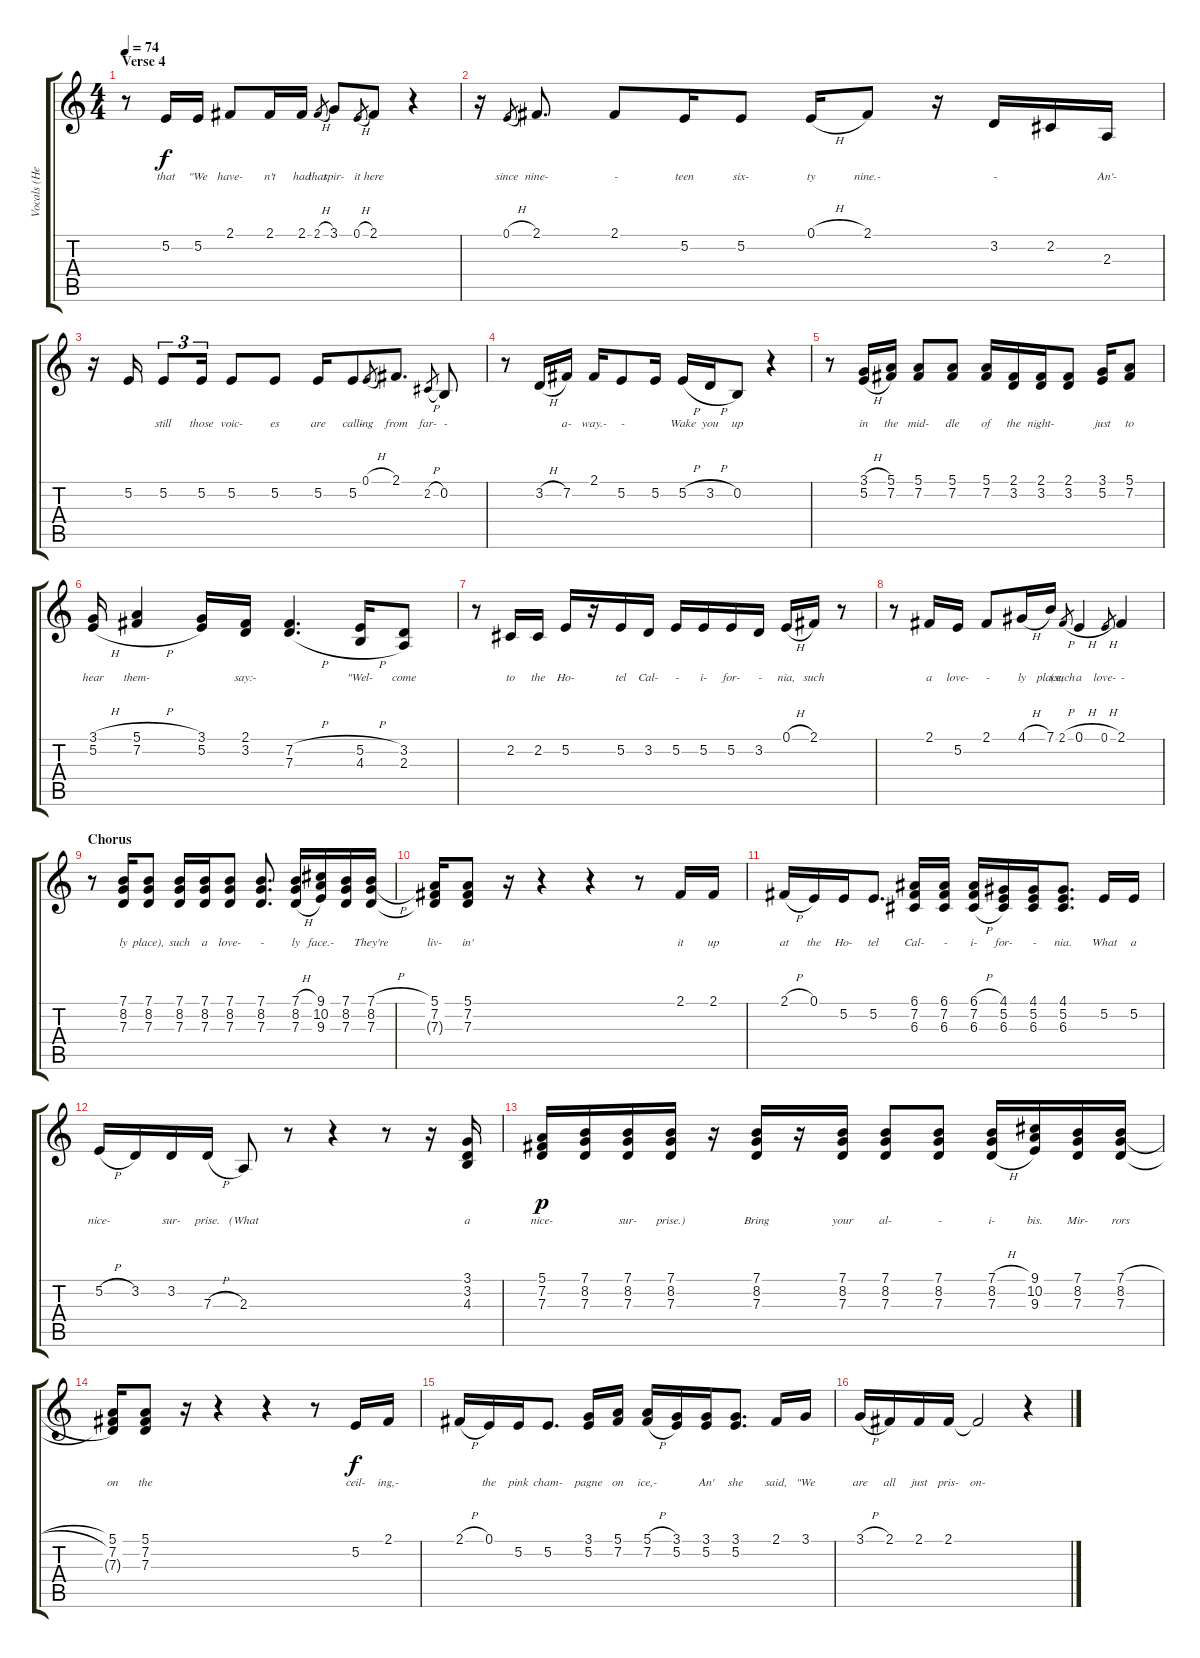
\track ("Vocals (Henley)" "Vocals (He") {instrument tenorsax}
\staff {score tabs}
\tuning (E4 B3 G3 D3 A2 E2) {hide}
\ts (4 4)
\section ("" "Verse 4")
\tempo 74
\clef g2
\ks c
r.8{dy f} 5.2.16{lyrics (0 "that") lyrics (1 "") lyrics (2 "") lyrics (3 "") lyrics (4 "")} 5.2.16{lyrics (0 "\"We") lyrics (1 "") lyrics (2 "") lyrics (3 "") lyrics (4 "")} 2.1.8{lyrics (0 "have-") lyrics (1 "") lyrics (2 "") lyrics (3 "") lyrics (4 "")} 2.1.16{lyrics (0 "n't") lyrics (1 "") lyrics (2 "") lyrics (3 "") lyrics (4 "")} 2.1.16{lyrics (0 "had") lyrics (1 "") lyrics (2 "") lyrics (3 "") lyrics (4 "")} 2.1{h}.8{lyrics (0 "that") lyrics (1 "") lyrics (2 "") lyrics (3 "") lyrics (4 "") gr} 3.1.8{lyrics (0 "spir-") lyrics (1 "") lyrics (2 "") lyrics (3 "") lyrics (4 "")} 0.1{h}.8{lyrics (0 "it") lyrics (1 "") lyrics (2 "") lyrics (3 "") lyrics (4 "") gr} 2.1.8{lyrics (0 "here") lyrics (1 "") lyrics (2 "") lyrics (3 "") lyrics (4 "")} r.4 |
r.16 0.1{h}.8{lyrics (0 "since") lyrics (1 "") lyrics (2 "") lyrics (3 "") lyrics (4 "") gr} 2.1.8{d lyrics (0 "nine-") lyrics (1 "") lyrics (2 "") lyrics (3 "") lyrics (4 "")} 2.1.8{lyrics (0 " -") lyrics (1 "") lyrics (2 "") lyrics (3 "") lyrics (4 "")} 5.2.16{lyrics (0 "teen") lyrics (1 "") lyrics (2 "") lyrics (3 "") lyrics (4 "")} 5.2.8{lyrics (0 "six-") lyrics (1 "") lyrics (2 "") lyrics (3 "") lyrics (4 "")} 0.1{h}.16{lyrics (0 "ty") lyrics (1 "") lyrics (2 "") lyrics (3 "") lyrics (4 "")} 2.1.8{lyrics (0 "nine.-") lyrics (1 "") lyrics (2 "") lyrics (3 "") lyrics (4 "")} r.16 3.2.16{lyrics (0 " -") lyrics (1 "") lyrics (2 "") lyrics (3 "") lyrics (4 "")} 2.2.16{lyrics (0 " ") lyrics (1 "") lyrics (2 "") lyrics (3 "") lyrics (4 "")} 2.3.16{lyrics (0 "An'-") lyrics (1 "") lyrics (2 "") lyrics (3 "") lyrics (4 "")} |
r.16 5.2.16{lyrics (0 " ") lyrics (1 "") lyrics (2 "") lyrics (3 "") lyrics (4 "")} 5.2.8{tu (3 2) lyrics (0 "still") lyrics (1 "") lyrics (2 "") lyrics (3 "") lyrics (4 "")} 5.2.16{tu (3 2) lyrics (0 "those") lyrics (1 "") lyrics (2 "") lyrics (3 "") lyrics (4 "")} 5.2.8{lyrics (0 "voic-") lyrics (1 "") lyrics (2 "") lyrics (3 "") lyrics (4 "")} 5.2.8{lyrics (0 "es") lyrics (1 "") lyrics (2 "") lyrics (3 "") lyrics (4 "")} 5.2.16{lyrics (0 "are") lyrics (1 "") lyrics (2 "") lyrics (3 "") lyrics (4 "")} 5.2.8{lyrics (0 "call-") lyrics (1 "") lyrics (2 "") lyrics (3 "") lyrics (4 "")} 0.1{h}.8{lyrics (0 "ing") lyrics (1 "") lyrics (2 "") lyrics (3 "") lyrics (4 "") gr} 2.1.8{d lyrics (0 "from") lyrics (1 "") lyrics (2 "") lyrics (3 "") lyrics (4 "")} 2.2{h}.8{lyrics (0 "far-") lyrics (1 "") lyrics (2 "") lyrics (3 "") lyrics (4 "") gr} 0.2.8{lyrics (0 " -") lyrics (1 "") lyrics (2 "") lyrics (3 "") lyrics (4 "")} |
r.8 3.2{h}.16{lyrics (0 " ") lyrics (1 "") lyrics (2 "") lyrics (3 "") lyrics (4 "")} 7.2.16{lyrics (0 "a-") lyrics (1 "") lyrics (2 "") lyrics (3 "") lyrics (4 "")} 2.1.16{lyrics (0 "way.-") lyrics (1 "") lyrics (2 "") lyrics (3 "") lyrics (4 "")} 5.2.8{lyrics (0 " -") lyrics (1 "") lyrics (2 "") lyrics (3 "") lyrics (4 "")} 5.2.16{lyrics (0 " ") lyrics (1 "") lyrics (2 "") lyrics (3 "") lyrics (4 "")} 5.2{h}.16{lyrics (0 "Wake") lyrics (1 "") lyrics (2 "") lyrics (3 "") lyrics (4 "")} 3.2{h}.16{lyrics (0 "you") lyrics (1 "") lyrics (2 "") lyrics (3 "") lyrics (4 "")} 0.2.8{lyrics (0 "up") lyrics (1 "") lyrics (2 "") lyrics (3 "") lyrics (4 "")} r.4 |
r.8 (3.1{h} 5.2{h}).16{lyrics (0 "in") lyrics (1 "") lyrics (2 "") lyrics (3 "") lyrics (4 "")} (5.1 7.2).16{lyrics (0 "the") lyrics (1 "") lyrics (2 "") lyrics (3 "") lyrics (4 "")} (5.1 7.2).8{lyrics (0 "mid-") lyrics (1 "") lyrics (2 "") lyrics (3 "") lyrics (4 "")} (5.1 7.2).8{lyrics (0 "dle") lyrics (1 "") lyrics (2 "") lyrics (3 "") lyrics (4 "")} (5.1 7.2).16{lyrics (0 "of") lyrics (1 "") lyrics (2 "") lyrics (3 "") lyrics (4 "")} (2.1 3.2).16{lyrics (0 "the") lyrics (1 "") lyrics (2 "") lyrics (3 "") lyrics (4 "")} (2.1 3.2).16{lyrics (0 "night-") lyrics (1 "") lyrics (2 "") lyrics (3 "") lyrics (4 "")} (2.1 3.2).8{lyrics (0 " ") lyrics (1 "") lyrics (2 "") lyrics (3 "") lyrics (4 "")} (3.1 5.2).16{lyrics (0 "just") lyrics (1 "") lyrics (2 "") lyrics (3 "") lyrics (4 "")} (5.1 7.2).8{lyrics (0 "to") lyrics (1 "") lyrics (2 "") lyrics (3 "") lyrics (4 "")} |
(3.1{h} 5.2{h}).16{lyrics (0 "hear") lyrics (1 "") lyrics (2 "") lyrics (3 "") lyrics (4 "")} (5.1{h} 7.2{h}).4{lyrics (0 "them-") lyrics (1 "") lyrics (2 "") lyrics (3 "") lyrics (4 "")} (3.1 5.2).16{lyrics (0 " ") lyrics (1 "") lyrics (2 "") lyrics (3 "") lyrics (4 "")} (2.1 3.2).16{lyrics (0 "say:-") lyrics (1 "") lyrics (2 "") lyrics (3 "") lyrics (4 "")} (7.2{h} 7.3{h}).4{d lyrics (0 " ") lyrics (1 "") lyrics (2 "") lyrics (3 "") lyrics (4 "")} (5.2{h} 4.3{h}).16{lyrics (0 "\"Wel-") lyrics (1 "") lyrics (2 "") lyrics (3 "") lyrics (4 "")} (3.2 2.3).8{lyrics (0 "come") lyrics (1 "") lyrics (2 "") lyrics (3 "") lyrics (4 "")} |
r.8 2.2.16{lyrics (0 "to") lyrics (1 "") lyrics (2 "") lyrics (3 "") lyrics (4 "")} 2.2.16{lyrics (0 "the") lyrics (1 "") lyrics (2 "") lyrics (3 "") lyrics (4 "")} 5.2.16{lyrics (0 "Ho-") lyrics (1 "") lyrics (2 "") lyrics (3 "") lyrics (4 "")} r.16 5.2.16{lyrics (0 "tel") lyrics (1 "") lyrics (2 "") lyrics (3 "") lyrics (4 "")} 3.2.16{lyrics (0 "Cal-") lyrics (1 "") lyrics (2 "") lyrics (3 "") lyrics (4 "")} 5.2.16{lyrics (0 " -") lyrics (1 "") lyrics (2 "") lyrics (3 "") lyrics (4 "")} 5.2.16{lyrics (0 "i-") lyrics (1 "") lyrics (2 "") lyrics (3 "") lyrics (4 "")} 5.2.16{lyrics (0 "for-") lyrics (1 "") lyrics (2 "") lyrics (3 "") lyrics (4 "")} 3.2.16{lyrics (0 " -") lyrics (1 "") lyrics (2 "") lyrics (3 "") lyrics (4 "")} 0.1{h}.16{lyrics (0 "nia,") lyrics (1 "") lyrics (2 "") lyrics (3 "") lyrics (4 "")} 2.1.16{lyrics (0 "such") lyrics (1 "") lyrics (2 "") lyrics (3 "") lyrics (4 "")} r.8 |
r.8 2.1.16{lyrics (0 "a") lyrics (1 "") lyrics (2 "") lyrics (3 "") lyrics (4 "")} 5.2.16{lyrics (0 "love-") lyrics (1 "") lyrics (2 "") lyrics (3 "") lyrics (4 "")} 2.1.8{lyrics (0 " -") lyrics (1 "") lyrics (2 "") lyrics (3 "") lyrics (4 "")} 4.1{h}.16{lyrics (0 "ly") lyrics (1 "") lyrics (2 "") lyrics (3 "") lyrics (4 "")} 7.1.16{lyrics (0 "place,") lyrics (1 "") lyrics (2 "") lyrics (3 "") lyrics (4 "")} 2.1{h}.8{lyrics (0 "(such") lyrics (1 "") lyrics (2 "") lyrics (3 "") lyrics (4 "") gr} 0.1{h}.4{lyrics (0 "a") lyrics (1 "") lyrics (2 "") lyrics (3 "") lyrics (4 "")} 0.1{h}.8{lyrics (0 "love-") lyrics (1 "") lyrics (2 "") lyrics (3 "") lyrics (4 "") gr} 2.1.4{lyrics (0 " -") lyrics (1 "") lyrics (2 "") lyrics (3 "") lyrics (4 "")} |
\section ("" "Chorus")
r.8 (7.1 8.2 7.3).16{lyrics (0 "ly") lyrics (1 "") lyrics (2 "") lyrics (3 "") lyrics (4 "")} (7.1 8.2 7.3).8{lyrics (0 "place),") lyrics (1 "") lyrics (2 "") lyrics (3 "") lyrics (4 "")} (7.1 8.2 7.3).16{lyrics (0 "such") lyrics (1 "") lyrics (2 "") lyrics (3 "") lyrics (4 "")} (7.1 8.2 7.3).16{lyrics (0 "a") lyrics (1 "") lyrics (2 "") lyrics (3 "") lyrics (4 "")} (7.1 8.2 7.3).8{lyrics (0 "love-") lyrics (1 "") lyrics (2 "") lyrics (3 "") lyrics (4 "")} (7.1 8.2 7.3).8{d lyrics (0 " -") lyrics (1 "") lyrics (2 "") lyrics (3 "") lyrics (4 "")} (7.1{h} 8.2{h} 7.3{h}).16{lyrics (0 "ly") lyrics (1 "") lyrics (2 "") lyrics (3 "") lyrics (4 "")} (9.1 10.2 9.3).16{lyrics (0 "face.-") lyrics (1 "") lyrics (2 "") lyrics (3 "") lyrics (4 "")} (7.1 8.2 7.3).16{lyrics (0 " ") lyrics (1 "") lyrics (2 "") lyrics (3 "") lyrics (4 "")} (7.1{h} 8.2{h} 7.3).16{lyrics (0 "They're") lyrics (1 "") lyrics (2 "") lyrics (3 "") lyrics (4 "")} |
(5.1 7.2 7.3{t}).16{lyrics (0 "liv-") lyrics (1 "") lyrics (2 "") lyrics (3 "") lyrics (4 "")} (5.1 7.2 7.3).8{lyrics (0 "in'") lyrics (1 "") lyrics (2 "") lyrics (3 "") lyrics (4 "")} r.16 r.4 r.4 r.8 2.1.16{lyrics (0 "it") lyrics (1 "") lyrics (2 "") lyrics (3 "") lyrics (4 "")} 2.1.16{lyrics (0 "up") lyrics (1 "") lyrics (2 "") lyrics (3 "") lyrics (4 "")} |
2.1{h}.16{lyrics (0 "at") lyrics (1 "") lyrics (2 "") lyrics (3 "") lyrics (4 "")} 0.1.16{lyrics (0 "the") lyrics (1 "") lyrics (2 "") lyrics (3 "") lyrics (4 "")} 5.2.16{lyrics (0 "Ho-") lyrics (1 "") lyrics (2 "") lyrics (3 "") lyrics (4 "")} 5.2.8{d lyrics (0 "tel") lyrics (1 "") lyrics (2 "") lyrics (3 "") lyrics (4 "")} (6.1 7.2 6.3).16{lyrics (0 "Cal-") lyrics (1 "") lyrics (2 "") lyrics (3 "") lyrics (4 "")} (6.1 7.2 6.3).16{lyrics (0 " -") lyrics (1 "") lyrics (2 "") lyrics (3 "") lyrics (4 "")} (6.1{h} 7.2{h} 6.3{h}).16{lyrics (0 "i-") lyrics (1 "") lyrics (2 "") lyrics (3 "") lyrics (4 "")} (4.1 5.2 6.3).16{lyrics (0 "for-") lyrics (1 "") lyrics (2 "") lyrics (3 "") lyrics (4 "")} (4.1 5.2 6.3).16{lyrics (0 " -") lyrics (1 "") lyrics (2 "") lyrics (3 "") lyrics (4 "")} (4.1 5.2 6.3).8{d lyrics (0 "nia.") lyrics (1 "") lyrics (2 "") lyrics (3 "") lyrics (4 "")} 5.2.16{lyrics (0 "What") lyrics (1 "") lyrics (2 "") lyrics (3 "") lyrics (4 "")} 5.2.16{lyrics (0 "a") lyrics (1 "") lyrics (2 "") lyrics (3 "") lyrics (4 "")} |
5.2{h}.16{lyrics (0 "nice-") lyrics (1 "") lyrics (2 "") lyrics (3 "") lyrics (4 "")} 3.2.16{lyrics (0 " ") lyrics (1 "") lyrics (2 "") lyrics (3 "") lyrics (4 "")} 3.2.16{lyrics (0 "sur-") lyrics (1 "") lyrics (2 "") lyrics (3 "") lyrics (4 "")} 7.3{h}.16{lyrics (0 "prise.") lyrics (1 "") lyrics (2 "") lyrics (3 "") lyrics (4 "")} 2.3.8{lyrics (0 "(What") lyrics (1 "") lyrics (2 "") lyrics (3 "") lyrics (4 "")} r.8 r.4 r.8 r.16 (3.1 3.2 4.3).16{lyrics (0 "a") lyrics (1 "") lyrics (2 "") lyrics (3 "") lyrics (4 "")} |
(5.1 7.2 7.3).16{lyrics (0 "nice-") lyrics (1 "") lyrics (2 "") lyrics (3 "") lyrics (4 "") dy p} (7.1 8.2 7.3).16{lyrics (0 " ") lyrics (1 "") lyrics (2 "") lyrics (3 "") lyrics (4 "")} (7.1 8.2 7.3).16{lyrics (0 "sur-") lyrics (1 "") lyrics (2 "") lyrics (3 "") lyrics (4 "")} (7.1 8.2 7.3).16{lyrics (0 "prise.)") lyrics (1 "") lyrics (2 "") lyrics (3 "") lyrics (4 "")} r.16 (7.1 8.2 7.3).16{lyrics (0 "Bring") lyrics (1 "") lyrics (2 "") lyrics (3 "") lyrics (4 "")} r.16 (7.1 8.2 7.3).16{lyrics (0 "your") lyrics (1 "") lyrics (2 "") lyrics (3 "") lyrics (4 "")} (7.1 8.2 7.3).8{lyrics (0 "al-") lyrics (1 "") lyrics (2 "") lyrics (3 "") lyrics (4 "")} (7.1 8.2 7.3).8{lyrics (0 " -") lyrics (1 "") lyrics (2 "") lyrics (3 "") lyrics (4 "")} (7.1{h} 8.2{h} 7.3{h}).16{lyrics (0 "i-") lyrics (1 "") lyrics (2 "") lyrics (3 "") lyrics (4 "")} (9.1 10.2 9.3).16{lyrics (0 "bis.") lyrics (1 "") lyrics (2 "") lyrics (3 "") lyrics (4 "")} (7.1 8.2 7.3).16{lyrics (0 "Mir-") lyrics (1 "") lyrics (2 "") lyrics (3 "") lyrics (4 "")} (7.1{h} 8.2{h} 7.3).16{lyrics (0 "rors") lyrics (1 "") lyrics (2 "") lyrics (3 "") lyrics (4 "")} |
(5.1 7.2 7.3{t}).16{lyrics (0 "on") lyrics (1 "") lyrics (2 "") lyrics (3 "") lyrics (4 "")} (5.1 7.2 7.3).8{lyrics (0 "the") lyrics (1 "") lyrics (2 "") lyrics (3 "") lyrics (4 "")} r.16 r.4 r.4 r.8 5.2.16{lyrics (0 "ceil-") lyrics (1 "") lyrics (2 "") lyrics (3 "") lyrics (4 "") dy f} 2.1.16{lyrics (0 "ing,-") lyrics (1 "") lyrics (2 "") lyrics (3 "") lyrics (4 "")} |
2.1{h}.16{lyrics (0 " ") lyrics (1 "") lyrics (2 "") lyrics (3 "") lyrics (4 "")} 0.1.16{lyrics (0 "the") lyrics (1 "") lyrics (2 "") lyrics (3 "") lyrics (4 "")} 5.2.16{lyrics (0 "pink") lyrics (1 "") lyrics (2 "") lyrics (3 "") lyrics (4 "")} 5.2.8{d lyrics (0 "cham-") lyrics (1 "") lyrics (2 "") lyrics (3 "") lyrics (4 "")} (3.1 5.2).16{lyrics (0 "pagne") lyrics (1 "") lyrics (2 "") lyrics (3 "") lyrics (4 "")} (5.1 7.2).16{lyrics (0 "on") lyrics (1 "") lyrics (2 "") lyrics (3 "") lyrics (4 "")} (5.1{h} 7.2{h}).16{lyrics (0 "ice,-") lyrics (1 "") lyrics (2 "") lyrics (3 "") lyrics (4 "")} (3.1 5.2).16{lyrics (0 " ") lyrics (1 "") lyrics (2 "") lyrics (3 "") lyrics (4 "")} (3.1 5.2).16{lyrics (0 "An'") lyrics (1 "") lyrics (2 "") lyrics (3 "") lyrics (4 "")} (3.1 5.2).8{d lyrics (0 "she") lyrics (1 "") lyrics (2 "") lyrics (3 "") lyrics (4 "")} 2.1.16{lyrics (0 "said,") lyrics (1 "") lyrics (2 "") lyrics (3 "") lyrics (4 "")} 3.1.16{lyrics (0 "\"We") lyrics (1 "") lyrics (2 "") lyrics (3 "") lyrics (4 "")} |
3.1{h}.16{lyrics (0 "are") lyrics (1 "") lyrics (2 "") lyrics (3 "") lyrics (4 "")} 2.1.16{lyrics (0 "all") lyrics (1 "") lyrics (2 "") lyrics (3 "") lyrics (4 "")} 2.1.16{lyrics (0 "just") lyrics (1 "") lyrics (2 "") lyrics (3 "") lyrics (4 "")} 2.1.16{lyrics (0 "pris-") lyrics (1 "") lyrics (2 "") lyrics (3 "") lyrics (4 "")} 2.1{t}.2{lyrics (0 "on-") lyrics (1 "") lyrics (2 "") lyrics (3 "") lyrics (4 "")} r.4
